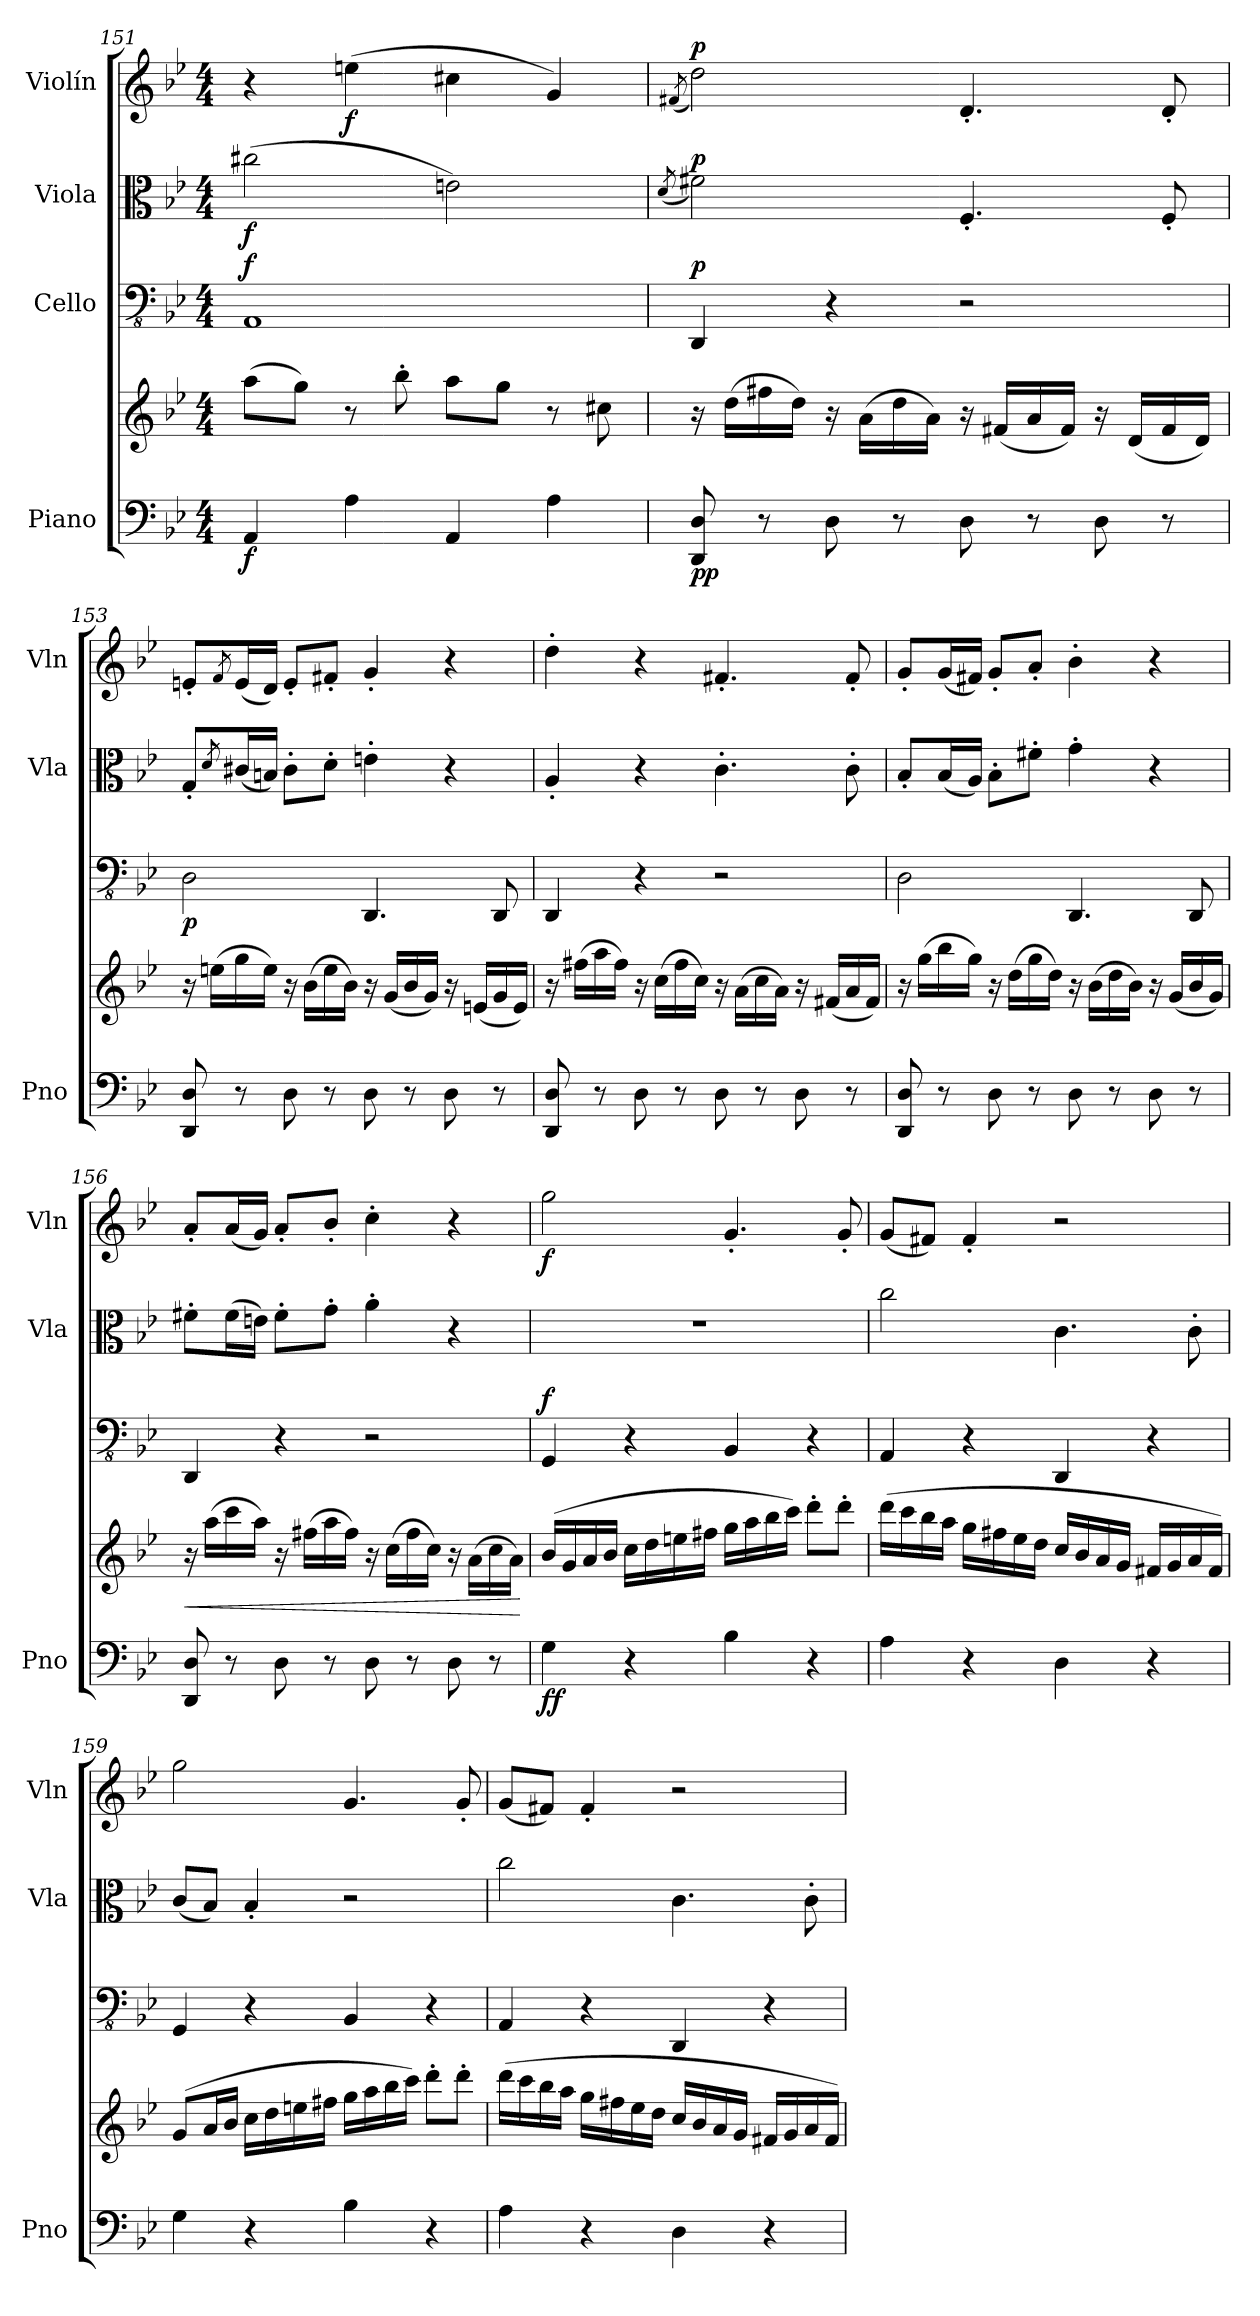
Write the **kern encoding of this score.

**kern	**kern	**dynam	**kern	**dynam	**kern	**dynam	**kern	**dynam
*part4	*part4	*part4	*part3	*part3	*part2	*part2	*part1	*part1
*staff5	*staff4	*staff4/5	*staff3	*staff3	*staff2	*staff2	*staff1	*staff1
*I"Piano	*	*	*I"Cello	*	*I"Viola	*	*I"Violín	*
*I'Pno	*	*	*	*	*I'Vla	*	*I'Vln	*
*clefF4	*clefG2	*	*clefFv4	*	*clefC3	*	*clefG2	*
*k[b-e-]	*k[b-e-]	*	*k[b-e-]	*	*k[b-e-]	*	*k[b-e-]	*
*M4/4	*M4/4	*	*M4/4	*	*M4/4	*	*M4/4	*
=151	=151	=151	=151	=151	=151	=151	=151	=151
!	!	!LO:DY:b=2	!	!LO:DY:a	!	!LO:DY:b	!	!
4AA/	(>8aa\L	f	1AAA	f	(>2cc#X\	f	4r	.
.	8gg\J)	.	.	.	.	.	.	.
!	!	!	!	!	!	!	!	!LO:DY:b
4A\	8r	.	.	.	.	.	(>4een\	f
.	8bb-'\	.	.	.	.	.	.	.
4AA/	8aa\L	.	.	.	2en\)	.	4cc#X\	.
.	8gg\J	.	.	.	.	.	.	.
4A\	8r	.	.	.	.	.	4g/)	.
.	8cc#X\	.	.	.	.	.	.	.
=152	=152	=152	=152	=152	=152	=152	=152	=152
.	.	.	.	.	(<8qd/	.	(<8qf#X/	.
!	!	!LO:DY:b=2	!	!	!	!	!	!
!	!	!LO:DY:n=1:b	!	!LO:DY:a	!	!LO:DY:a	!	!LO:DY:a
8DD/ 8D/	16r	p p	4DDD/	p	2f#X\)	p	2dd\)	p
.	(>16dd\LL	.	.	.	.	.	.	.
8r	16ff#X\	.	.	.	.	.	.	.
.	16dd\JJ)	.	.	.	.	.	.	.
8D\	16r	.	4r	.	.	.	.	.
.	(>16a\LL	.	.	.	.	.	.	.
8r	16dd\	.	.	.	.	.	.	.
.	16a\JJ)	.	.	.	.	.	.	.
8D\	16r	.	2r	.	4.F'/	.	4.d'/	.
.	(<16f#X/LL	.	.	.	.	.	.	.
8r	16a/	.	.	.	.	.	.	.
.	16f#/JJ)	.	.	.	.	.	.	.
8D\	16r	.	.	.	.	.	.	.
.	(<16d/LL	.	.	.	.	.	.	.
8r	16f#/	.	.	.	8F'/	.	8d'/	.
.	16d/JJ)	.	.	.	.	.	.	.
=153	=153	=153	=153	=153	=153	=153	=153	=153
!	!	!	!	!LO:DY:b	!	!	!	!
8DD/ 8D/	16r	.	2DD\	p	8G'/L	.	8en'/L	.
.	(>16een\LL	.	.	.	.	.	.	.
.	.	.	.	.	8qd/	.	8qf/	.
8r	16gg\	.	.	.	(<16c#X/L	.	(<16e/L	.
.	16ee\JJ)	.	.	.	16Bn/JJ)	.	16d/JJ)	.
8D\	16r	.	.	.	8c#'\L	.	8e'/L	.
.	(>16b-\LL	.	.	.	.	.	.	.
8r	16ee\	.	.	.	8d'\J	.	8f#X'/J	.
.	16b-\JJ)	.	.	.	.	.	.	.
8D\	16r	.	4.DDD/	.	4en'\	.	4g'/	.
.	(<16g/LL	.	.	.	.	.	.	.
8r	16b-/	.	.	.	.	.	.	.
.	16g/JJ)	.	.	.	.	.	.	.
8D\	16r	.	.	.	4r	.	4r	.
.	(<16en/LL	.	.	.	.	.	.	.
8r	16g/	.	8DDD/	.	.	.	.	.
.	16e/JJ)	.	.	.	.	.	.	.
=154	=154	=154	=154	=154	=154	=154	=154	=154
8DD/ 8D/	16r	.	4DDD/	.	4A'/	.	4dd'\	.
.	(>16ff#X\LL	.	.	.	.	.	.	.
8r	16aa\	.	.	.	.	.	.	.
.	16ff#\JJ)	.	.	.	.	.	.	.
8D\	16r	.	4r	.	4r	.	4r	.
.	(>16cc\LL	.	.	.	.	.	.	.
8r	16ff#\	.	.	.	.	.	.	.
.	16cc\JJ)	.	.	.	.	.	.	.
8D\	16r	.	2r	.	4.c'\	.	4.f#X'/	.
.	(>16a\LL	.	.	.	.	.	.	.
8r	16cc\	.	.	.	.	.	.	.
.	16a\JJ)	.	.	.	.	.	.	.
8D\	16r	.	.	.	.	.	.	.
.	(<16f#X/LL	.	.	.	.	.	.	.
8r	16a/	.	.	.	8c'\	.	8f#'/	.
.	16f#/JJ)	.	.	.	.	.	.	.
=155	=155	=155	=155	=155	=155	=155	=155	=155
8DD/ 8D/	16r	.	2DD\	.	8B-'/L	.	8g'/L	.
.	(>16gg\LL	.	.	.	.	.	.	.
8r	16bb-\	.	.	.	(<16B-/L	.	(<16g/L	.
.	16gg\JJ)	.	.	.	16A/JJ)	.	16f#X/JJ)	.
8D\	16r	.	.	.	8B-'\L	.	8g'/L	.
.	(>16dd\LL	.	.	.	.	.	.	.
8r	16gg\	.	.	.	8f#X'\J	.	8a'/J	.
.	16dd\JJ)	.	.	.	.	.	.	.
8D\	16r	.	4.DDD/	.	4g'\	.	4b-'\	.
.	(>16b-\LL	.	.	.	.	.	.	.
8r	16dd\	.	.	.	.	.	.	.
.	16b-\JJ)	.	.	.	.	.	.	.
8D\	16r	.	.	.	4r	.	4r	.
.	(<16g/LL	.	.	.	.	.	.	.
8r	16b-/	.	8DDD/	.	.	.	.	.
.	16g/JJ)	.	.	.	.	.	.	.
!!LO:LB:g=z
=156	=156	=156	=156	=156	=156	=156	=156	=156
!	!	!LO:HP:b	!	!	!	!	!	!
8DD/ 8D/	16r	<	4DDD/	.	8f#X'\L	.	8a'/L	.
.	(>16aa\LL	.	.	.	.	.	.	.
8r	16ccc\	.	.	.	(>16f#\L	.	(<16a/L	.
.	16aa\JJ)	.	.	.	16en\JJ)	.	16g/JJ)	.
8D\	16r	.	4r	.	8f#'\L	.	8a'/L	.
.	(>16ff#X\LL	.	.	.	.	.	.	.
8r	16aa\	.	.	.	8g'\J	.	8b-'/J	.
.	16ff#\JJ)	.	.	.	.	.	.	.
8D\	16r	.	2r	.	4a'\	.	4cc'\	.
.	(>16cc\LL	.	.	.	.	.	.	.
8r	16ff#\	.	.	.	.	.	.	.
.	16cc\JJ)	.	.	.	.	.	.	.
8D\	16r	.	.	.	4r	.	4r	.
.	(>16a\LL	.	.	.	.	.	.	.
8r	16cc\	.	.	.	.	.	.	.
.	16a\JJ)	.	.	.	.	.	.	.
.	.	[	.	.	.	.	.	.
=157	=157	=157	=157	=157	=157	=157	=157	=157
!	!	!LO:DY:b=2	!	!	!	!	!	!
!	!	!LO:DY:n=1:b	!	!LO:DY:a	!	!	!	!LO:DY:b
4G\	(>16b-/LL	f f	4GGG/	f	1r	.	2gg\	f
.	16g/	.	.	.	.	.	.	.
.	16a/	.	.	.	.	.	.	.
.	16b-/JJ	.	.	.	.	.	.	.
4r	16cc\LL	.	4r	.	.	.	.	.
.	16dd\	.	.	.	.	.	.	.
.	16een\	.	.	.	.	.	.	.
.	16ff#X\JJ	.	.	.	.	.	.	.
4B-\	16gg\LL	.	4BBB-/	.	.	.	4.g'/	.
.	16aa\	.	.	.	.	.	.	.
.	16bb-\	.	.	.	.	.	.	.
.	16ccc\JJ)	.	.	.	.	.	.	.
4r	8ddd'\L	.	4r	.	.	.	.	.
.	8ddd'\J	.	.	.	.	.	8g'/	.
=158	=158	=158	=158	=158	=158	=158	=158	=158
4A\	(>16ddd\LL	.	4AAA/	.	2cc\	.	(<8g/L	.
.	16ccc\	.	.	.	.	.	.	.
.	16bb-\	.	.	.	.	.	8f#X/J)	.
.	16aa\JJ	.	.	.	.	.	.	.
4r	16gg\LL	.	4r	.	.	.	4f#'/	.
.	16ff#X\	.	.	.	.	.	.	.
.	16ee-\	.	.	.	.	.	.	.
.	16dd\JJ	.	.	.	.	.	.	.
4D\	16cc/LL	.	4DDD/	.	4.c\	.	2r	.
.	16b-/	.	.	.	.	.	.	.
.	16a/	.	.	.	.	.	.	.
.	16g/JJ	.	.	.	.	.	.	.
4r	16f#X/LL	.	4r	.	.	.	.	.
.	16g/	.	.	.	.	.	.	.
.	16a/	.	.	.	8c'\	.	.	.
.	16f#/JJ)	.	.	.	.	.	.	.
=159	=159	=159	=159	=159	=159	=159	=159	=159
4G\	(>8g/L	.	4GGG/	.	(<8c/L	.	2gg\	.
.	16a/L	.	.	.	8B-/J)	.	.	.
.	16b-/JJ	.	.	.	.	.	.	.
4r	16cc\LL	.	4r	.	4B-'/	.	.	.
.	16dd\	.	.	.	.	.	.	.
.	16een\	.	.	.	.	.	.	.
.	16ff#X\JJ	.	.	.	.	.	.	.
4B-\	16gg\LL	.	4BBB-/	.	2r	.	4.g/	.
.	16aa\	.	.	.	.	.	.	.
.	16bb-\	.	.	.	.	.	.	.
.	16ccc\JJ)	.	.	.	.	.	.	.
4r	8ddd'\L	.	4r	.	.	.	.	.
.	8ddd'\J	.	.	.	.	.	8g'/	.
=160	=160	=160	=160	=160	=160	=160	=160	=160
4A\	(>16ddd\LL	.	4AAA/	.	2cc\	.	(<8g/L	.
.	16ccc\	.	.	.	.	.	.	.
.	16bb-\	.	.	.	.	.	8f#X/J)	.
.	16aa\JJ	.	.	.	.	.	.	.
4r	16gg\LL	.	4r	.	.	.	4f#'/	.
.	16ff#X\	.	.	.	.	.	.	.
.	16ee-\	.	.	.	.	.	.	.
.	16dd\JJ	.	.	.	.	.	.	.
4D\	16cc/LL	.	4DDD/	.	4.c\	.	2r	.
.	16b-/	.	.	.	.	.	.	.
.	16a/	.	.	.	.	.	.	.
.	16g/JJ	.	.	.	.	.	.	.
4r	16f#X/LL	.	4r	.	.	.	.	.
.	16g/	.	.	.	.	.	.	.
.	16a/	.	.	.	8c'\	.	.	.
.	16f#/JJ)	.	.	.	.	.	.	.
=	=	=	=	=	=	=	=	=
*-	*-	*-	*-	*-	*-	*-	*-	*-
